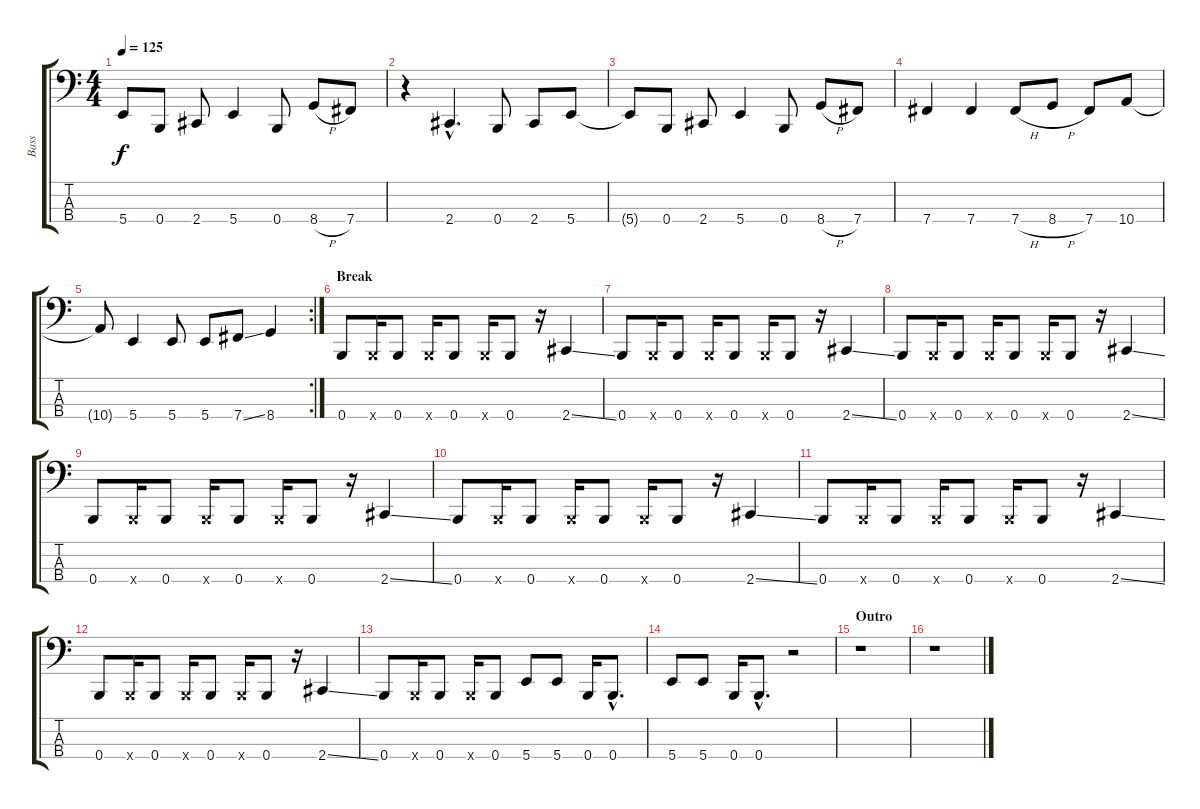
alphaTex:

\track ("Bass" "Bass") {instrument electricbasspick}
\staff {score tabs}
\tuning (E2 B1 Gb1 B0) {hide}
\ts (4 4)
\tempo 125
\clef f4
\ks c
5.4{t}.8{dy f} 0.4.8 2.4.8 5.4.4 0.4.8 8.4{h}.8 7.4.8 |
r.4 2.4{hac}.4{d} 0.4.8 2.4.8 5.4.8 |
5.4{t}.8 0.4.8 2.4.8 5.4.4 0.4.8 8.4{h}.8 7.4.8 |
7.4.4 7.4.4 7.4{h}.8 8.4{h}.8 7.4.8 10.4.8 |
\rc 2
10.4{t}.8 5.4.4 5.4.8 5.4.8 7.4{ss}.8 8.4.4 |
\section ("" "Break")
0.4.8 0.4{x}.16 0.4.8 0.4{x}.16 0.4.8 0.4{x}.16 0.4.8 r.16 2.4{ss}.4 |
0.4.8 0.4{x}.16 0.4.8 0.4{x}.16 0.4.8 0.4{x}.16 0.4.8 r.16 2.4{ss}.4 |
0.4.8 0.4{x}.16 0.4.8 0.4{x}.16 0.4.8 0.4{x}.16 0.4.8 r.16 2.4{ss}.4 |
0.4.8 0.4{x}.16 0.4.8 0.4{x}.16 0.4.8 0.4{x}.16 0.4.8 r.16 2.4{ss}.4 |
0.4.8 0.4{x}.16 0.4.8 0.4{x}.16 0.4.8 0.4{x}.16 0.4.8 r.16 2.4{ss}.4 |
0.4.8 0.4{x}.16 0.4.8 0.4{x}.16 0.4.8 0.4{x}.16 0.4.8 r.16 2.4{ss}.4 |
0.4.8 0.4{x}.16 0.4.8 0.4{x}.16 0.4.8 0.4{x}.16 0.4.8 r.16 2.4{ss}.4 |
0.4.8 0.4{x}.16 0.4.8 0.4{x}.16 0.4.8 5.4.8 5.4.8 0.4.16 0.4{hac}.8{d} |
5.4.8 5.4.8 0.4.16 0.4{hac}.8{d} r.2 |
\section ("" "Outro")
r.1 |
r.1
